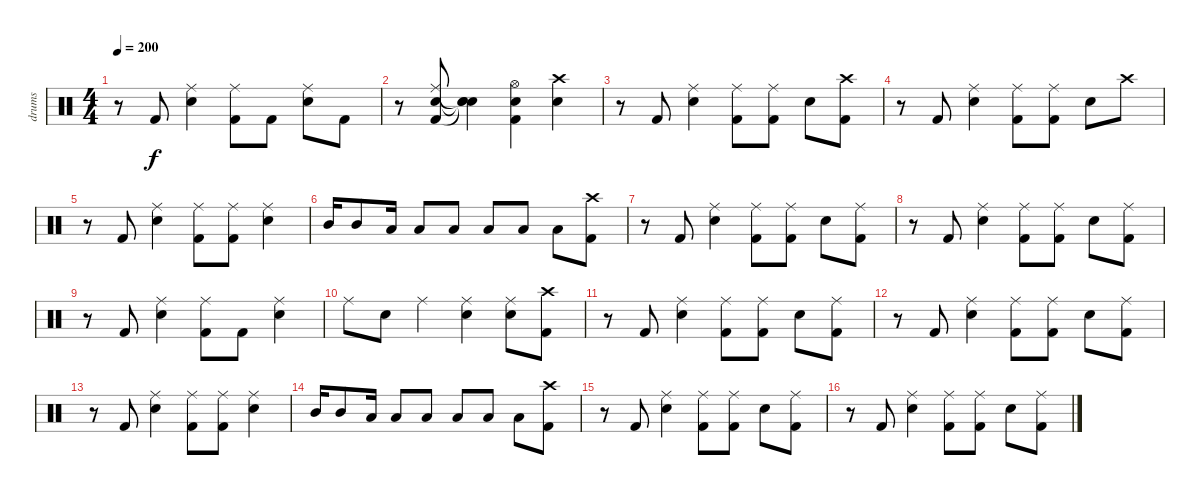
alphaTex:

\track ("drums" "drums") {instrument percussion}
\staff {score}
\articulation defaults
\ts (4 4)
\tempo 200
\clef neutral
\ks c
r.8{dy f} "Kick (hit) 2".8 ("Ride (middle)" "Electric Snare (hit)").4 ("Ride (middle)" "Kick (hit) 2").8 "Kick (hit) 2".8 ("Ride (middle)" "Electric Snare (hit)").8 "Kick (hit) 2".8 |
r.8 ("Ride (middle)" "Electric Snare (hit)" "Kick (hit) 2").8 ("Snare (hit)"{t} "Snare (hit)"{t} "Snare (hit)"{t}).4 ("Hi-Hat (open)" "Electric Snare (hit)" "Kick (hit) 2").4 ("Crash high (hit)" "Electric Snare (hit)").4 |
r.8 "Kick (hit) 2".8 ("Ride (middle)" "Electric Snare (hit)").4 ("Ride (middle)" "Kick (hit) 2").8 ("Ride (middle)" "Kick (hit) 2").8 "Electric Snare (hit)".8 ("Crash high (hit)" "Kick (hit) 2").8 |
r.8 "Kick (hit) 2".8 ("Ride (middle)" "Electric Snare (hit)").4 ("Ride (middle)" "Kick (hit) 2").8 ("Ride (middle)" "Kick (hit) 2").8 "Electric Snare (hit)".8 "Crash high (hit)".8 |
r.8 "Kick (hit) 2".8 ("Ride (middle)" "Electric Snare (hit)").4 ("Ride (middle)" "Kick (hit) 2").8 ("Ride (middle)" "Kick (hit) 2").8 ("Ride (middle)" "Electric Snare (hit)").4 |
"Mid Tom (hit)".16 "Mid Tom (hit)".8 "Low Tom (hit)".16 "Low Tom (hit)".8 "Low Floor Tom (hit)".8 "Low Tom (hit)".8 "Low Floor Tom (hit)".8 "Low Floor Tom (hit)".8 ("Crash high (hit)" "Kick (hit) 2").8 |
r.8 "Kick (hit) 2".8 ("Ride (middle)" "Electric Snare (hit)").4 ("Ride (middle)" "Kick (hit) 2").8 ("Ride (middle)" "Kick (hit) 2").8 "Electric Snare (hit)".8 ("Ride (middle)" "Kick (hit) 2").8 |
r.8 "Kick (hit) 2".8 ("Ride (middle)" "Electric Snare (hit)").4 ("Ride (middle)" "Kick (hit) 2").8 ("Ride (middle)" "Kick (hit) 2").8 "Electric Snare (hit)".8 ("Ride (middle)" "Kick (hit) 2").8 |
r.8 "Kick (hit) 2".8 ("Ride (middle)" "Electric Snare (hit)").4 ("Ride (middle)" "Kick (hit) 2").8 "Kick (hit) 2".8 ("Ride (middle)" "Electric Snare (hit)").4 |
"Ride (middle)".8 "Electric Snare (hit)".8 "Ride (middle)".4 ("Ride (middle)" "Electric Snare (hit)").4 ("Ride (middle)" "Electric Snare (hit)").8 ("Crash high (hit)" "Kick (hit) 2").8 |
r.8 "Kick (hit) 2".8 ("Ride (middle)" "Electric Snare (hit)").4 ("Ride (middle)" "Kick (hit) 2").8 ("Ride (middle)" "Kick (hit) 2").8 "Electric Snare (hit)".8 ("Ride (middle)" "Kick (hit) 2").8 |
r.8 "Kick (hit) 2".8 ("Ride (middle)" "Electric Snare (hit)").4 ("Ride (middle)" "Kick (hit) 2").8 ("Ride (middle)" "Kick (hit) 2").8 "Electric Snare (hit)".8 ("Ride (middle)" "Kick (hit) 2").8 |
r.8 "Kick (hit) 2".8 ("Ride (middle)" "Electric Snare (hit)").4 ("Ride (middle)" "Kick (hit) 2").8 ("Ride (middle)" "Kick (hit) 2").8 ("Ride (middle)" "Electric Snare (hit)").4 |
"Mid Tom (hit)".16 "Mid Tom (hit)".8 "Low Tom (hit)".16 "Low Tom (hit)".8 "Low Floor Tom (hit)".8 "Low Tom (hit)".8 "Low Floor Tom (hit)".8 "Low Floor Tom (hit)".8 ("Crash high (hit)" "Kick (hit) 2").8 |
r.8 "Kick (hit) 2".8 ("Ride (middle)" "Electric Snare (hit)").4 ("Ride (middle)" "Kick (hit) 2").8 ("Ride (middle)" "Kick (hit) 2").8 "Electric Snare (hit)".8 ("Ride (middle)" "Kick (hit) 2").8 |
r.8 "Kick (hit) 2".8 ("Ride (middle)" "Electric Snare (hit)").4 ("Ride (middle)" "Kick (hit) 2").8 ("Ride (middle)" "Kick (hit) 2").8 "Electric Snare (hit)".8 ("Ride (middle)" "Kick (hit) 2").8
